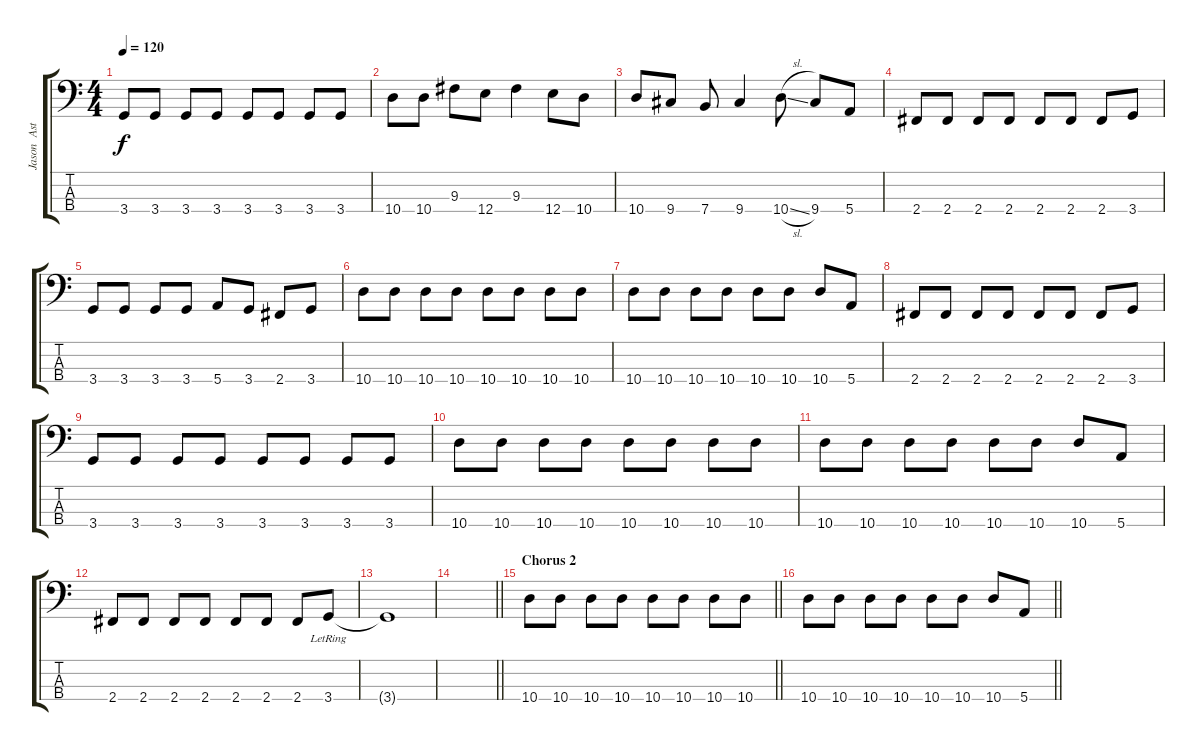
\track ("Jason  Astete(Bass)" "Jason  Ast") {instrument electricbassfinger}
\staff {score tabs}
\tuning (G2 D2 A1 E1) {hide}
\ts (4 4)
\tempo 120
\clef f4
\ks c
3.4.8{dy f} 3.4.8 3.4.8 3.4.8 3.4.8 3.4.8 3.4.8 3.4.8 |
10.4.8 10.4.8 9.3.8 12.4.8 9.3.4 12.4.8 10.4.8 |
10.4.8 9.4.8 7.4.8 9.4.4 10.4{sl}.8 9.4.8 5.4.8 |
2.4.8 2.4.8 2.4.8 2.4.8 2.4.8 2.4.8 2.4.8 3.4.8 |
3.4.8 3.4.8 3.4.8 3.4.8 5.4.8 3.4.8 2.4.8 3.4.8 |
10.4.8 10.4.8 10.4.8 10.4.8 10.4.8 10.4.8 10.4.8 10.4.8 |
10.4.8 10.4.8 10.4.8 10.4.8 10.4.8 10.4.8 10.4.8 5.4.8 |
2.4.8 2.4.8 2.4.8 2.4.8 2.4.8 2.4.8 2.4.8 3.4.8 |
3.4.8 3.4.8 3.4.8 3.4.8 3.4.8 3.4.8 3.4.8 3.4.8 |
10.4.8 10.4.8 10.4.8 10.4.8 10.4.8 10.4.8 10.4.8 10.4.8 |
10.4.8 10.4.8 10.4.8 10.4.8 10.4.8 10.4.8 10.4.8 5.4.8 |
2.4.8 2.4.8 2.4.8 2.4.8 2.4.8 2.4.8 2.4.8 3.4{lr}.8 |
3.4{t}.1 |
\barLineRight lightlight
|
\section ("" "Chorus 2")
\barLineRight lightlight
10.4.8 10.4.8 10.4.8 10.4.8 10.4.8 10.4.8 10.4.8 10.4.8 |
\barLineRight lightlight
10.4.8 10.4.8 10.4.8 10.4.8 10.4.8 10.4.8 10.4.8 5.4.8
